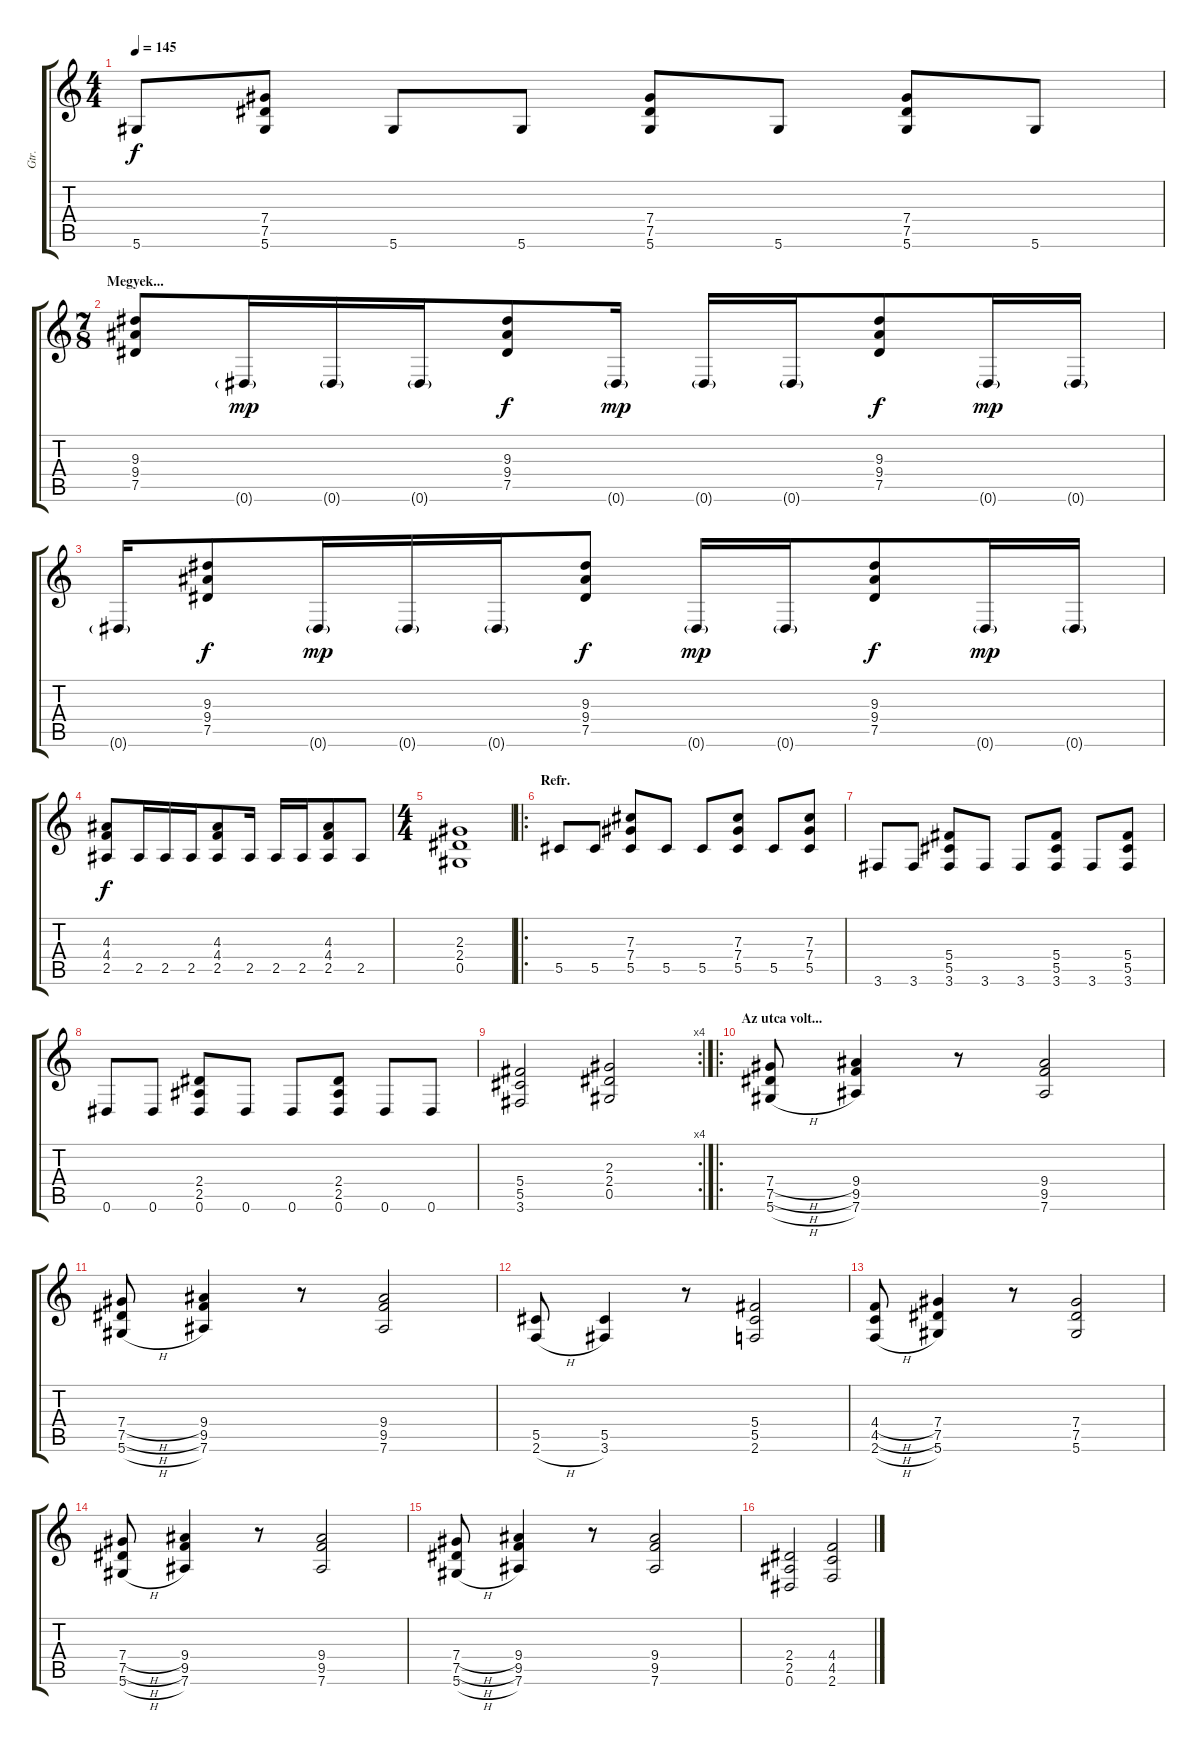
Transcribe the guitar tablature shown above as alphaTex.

\track ("Gtr." "Gtr.") {instrument overdrivenguitar}
\staff {score tabs}
\tuning (Eb4 Bb3 Gb3 Db3 Ab2 Eb2) {hide}
\ts (4 4)
\tempo 145
\clef g2
\ks c
5.6.8{dy f} (7.4 7.5 5.6).8 5.6.8 5.6.8 (7.4 7.5 5.6).8 5.6.8 (7.4 7.5 5.6).8 5.6.8 |
\ts (7 8)
\section ("" "Megyek...")
(9.3 9.4 7.5).8 0.6{g}.16{dy mp} 0.6{g}.16 0.6{g}.16 (9.3 9.4 7.5).8{dy f} 0.6{g}.16{dy mp} 0.6{g}.16 0.6{g}.16 (9.3 9.4 7.5).8{dy f} 0.6{g}.16{dy mp} 0.6{g}.16 |
0.6{g}.16 (9.3 9.4 7.5).8{dy f} 0.6{g}.16{dy mp} 0.6{g}.16 0.6{g}.16 (9.3 9.4 7.5).8{dy f} 0.6{g}.16{dy mp} 0.6{g}.16 (9.3 9.4 7.5).8{dy f} 0.6{g}.16{dy mp} 0.6{g}.16 |
(4.3 4.4 2.5).8{dy f} 2.5.16 2.5.16 2.5.16 (4.3 4.4 2.5).8 2.5.16 2.5.16 2.5.16 (4.3 4.4 2.5).8 2.5.8 |
\ts (4 4)
(2.3 2.4 0.5).1 |
\ro
\section ("" "Refr.")
5.5.8 5.5.8 (7.3 7.4 5.5).8 5.5.8 5.5.8 (7.3 7.4 5.5).8 5.5.8 (7.3 7.4 5.5).8 |
3.6.8 3.6.8 (5.4 5.5 3.6).8 3.6.8 3.6.8 (5.4 5.5 3.6).8 3.6.8 (5.4 5.5 3.6).8 |
0.6.8 0.6.8 (2.4 2.5 0.6).8 0.6.8 0.6.8 (2.4 2.5 0.6).8 0.6.8 0.6.8 |
\rc 4
(5.4 5.5 3.6).2 (2.3 2.4 0.5).2 |
\ro
\section ("" "Az utca volt...")
(7.4{h} 7.5{h} 5.6{h}).8 (9.4 9.5 7.6).4 r.8 (9.4 9.5 7.6).2 |
(7.4{h} 7.5{h} 5.6{h}).8 (9.4 9.5 7.6).4 r.8 (9.4 9.5 7.6).2 |
(5.5 2.6{h}).8 (5.5 3.6).4 r.8 (5.4 5.5 2.6).2 |
(4.4{h} 4.5{h} 2.6{h}).8 (7.4 7.5 5.6).4 r.8 (7.4 7.5 5.6).2 |
(7.4{h} 7.5{h} 5.6{h}).8 (9.4 9.5 7.6).4 r.8 (9.4 9.5 7.6).2 |
(7.4{h} 7.5{h} 5.6{h}).8 (9.4 9.5 7.6).4 r.8 (9.4 9.5 7.6).2 |
(2.4 2.5 0.6).2 (4.4 4.5 2.6).2
